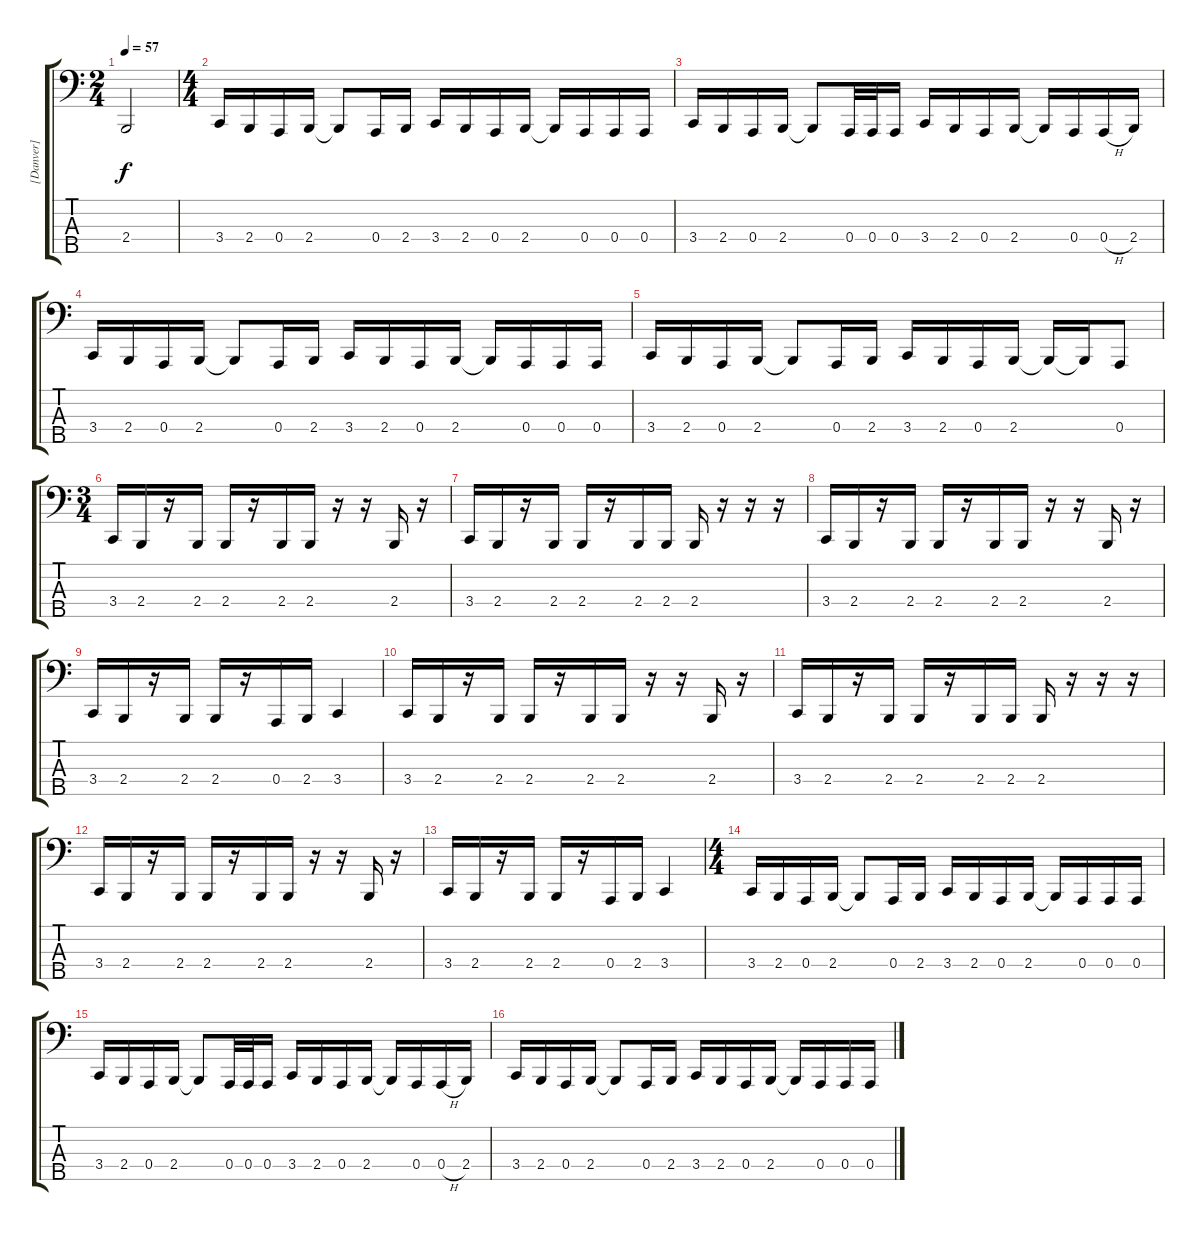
\track ("[Danver]" "[Danver]") {instrument electricbassfinger}
\staff {score tabs}
\tuning (D2 A1 E1 A0 Gb0) {hide}
\ts (2 4)
\tempo 57
\clef f4
\ks c
2.4{t}.2{dy f} |
\ts (4 4)
3.4.16 2.4.16 0.4.16 2.4.16 2.4{t}.8 0.4.16 2.4.16 3.4.16 2.4.16 0.4.16 2.4.16 2.4{t}.16 0.4.16 0.4.16 0.4.16 |
3.4.16 2.4.16 0.4.16 2.4.16 2.4{t}.8 0.4.32 0.4.32 0.4.16 3.4.16 2.4.16 0.4.16 2.4.16 2.4{t}.16 0.4.16 0.4{h}.16 2.4.16 |
3.4.16 2.4.16 0.4.16 2.4.16 2.4{t}.8 0.4.16 2.4.16 3.4.16 2.4.16 0.4.16 2.4.16 2.4{t}.16 0.4.16 0.4.16 0.4.16 |
3.4.16 2.4.16 0.4.16 2.4.16 2.4{t}.8 0.4.16 2.4.16 3.4.16 2.4.16 0.4.16 2.4.16 2.4{t}.16 2.4{t}.16 0.4.8 |
\ts (3 4)
3.4.16 2.4.16 r.16 2.4.16 2.4.16 r.16 2.4.16 2.4.16 r.16 r.16 2.4.16 r.16 |
3.4.16 2.4.16 r.16 2.4.16 2.4.16 r.16 2.4.16 2.4.16 2.4.16 r.16 r.16 r.16 |
3.4.16 2.4.16 r.16 2.4.16 2.4.16 r.16 2.4.16 2.4.16 r.16 r.16 2.4.16 r.16 |
3.4.16 2.4.16 r.16 2.4.16 2.4.16 r.16 0.4.16 2.4.16 3.4.4 |
3.4.16 2.4.16 r.16 2.4.16 2.4.16 r.16 2.4.16 2.4.16 r.16 r.16 2.4.16 r.16 |
3.4.16 2.4.16 r.16 2.4.16 2.4.16 r.16 2.4.16 2.4.16 2.4.16 r.16 r.16 r.16 |
3.4.16 2.4.16 r.16 2.4.16 2.4.16 r.16 2.4.16 2.4.16 r.16 r.16 2.4.16 r.16 |
3.4.16 2.4.16 r.16 2.4.16 2.4.16 r.16 0.4.16 2.4.16 3.4.4 |
\ts (4 4)
3.4.16 2.4.16 0.4.16 2.4.16 2.4{t}.8 0.4.16 2.4.16 3.4.16 2.4.16 0.4.16 2.4.16 2.4{t}.16 0.4.16 0.4.16 0.4.16 |
3.4.16 2.4.16 0.4.16 2.4.16 2.4{t}.8 0.4.32 0.4.32 0.4.16 3.4.16 2.4.16 0.4.16 2.4.16 2.4{t}.16 0.4.16 0.4{h}.16 2.4.16 |
3.4.16 2.4.16 0.4.16 2.4.16 2.4{t}.8 0.4.16 2.4.16 3.4.16 2.4.16 0.4.16 2.4.16 2.4{t}.16 0.4.16 0.4.16 0.4.16
